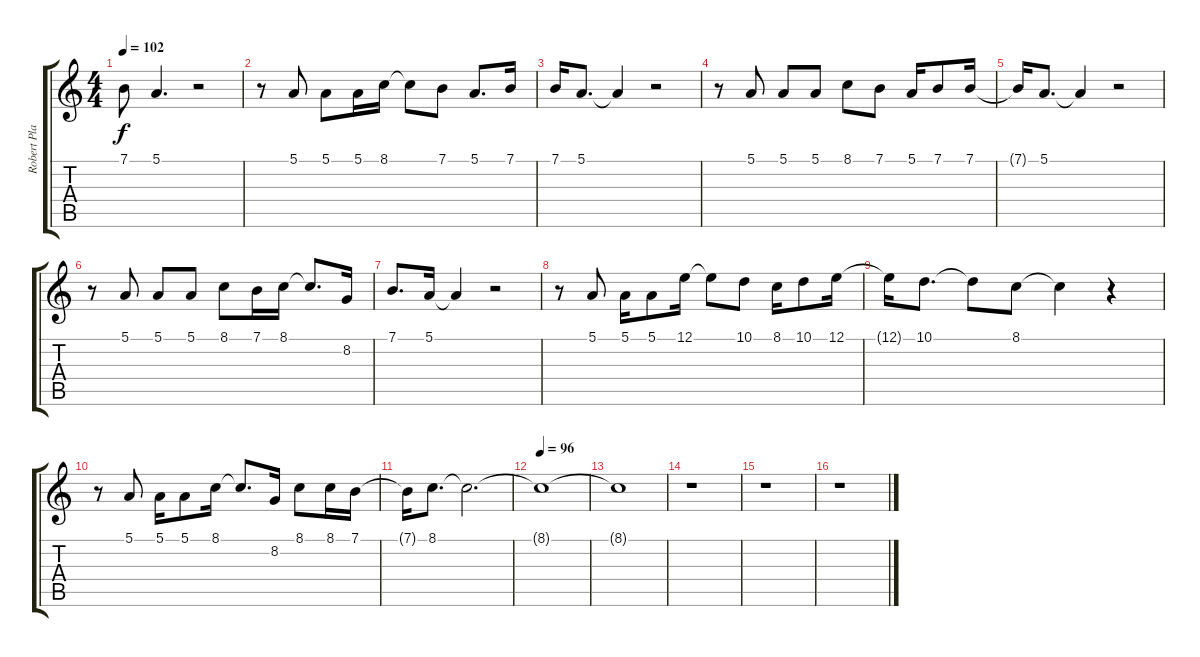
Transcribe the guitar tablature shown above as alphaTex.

\track ("Robert Plant - Vocals" "Robert Pla") {instrument harmonica}
\staff {score tabs}
\tuning (E4 B3 G3 D3 A2 E2) {hide}
\ts (4 4)
\tempo 102
\clef g2
\ks c
7.1.8{dy f} 5.1.4{d} r.2 |
r.8 5.1.8 5.1.8 5.1.16 8.1.16 8.1{t}.8 7.1.8 5.1.8{d} 7.1.16 |
7.1.16 5.1.8{d} 5.1{t}.4 r.2 |
r.8 5.1.8 5.1.8 5.1.8 8.1.8 7.1.8 5.1.16 7.1.8 7.1.16 |
7.1{t}.16 5.1.8{d} 5.1{t}.4 r.2 |
r.8 5.1.8 5.1.8 5.1.8 8.1.8 7.1.16 8.1.16 8.1{t}.8{d} 8.2.16 |
7.1.8{d} 5.1.16 5.1{t}.4 r.2 |
r.8 5.1.8 5.1.16 5.1.8 12.1.16 12.1{t}.8 10.1.8 8.1.16 10.1.8 12.1.16 |
12.1{t}.16 10.1.8{d} 10.1{t}.8 8.1.8 8.1{t}.4 r.4 |
r.8 5.1.8 5.1.16 5.1.8 8.1.16 8.1{t}.8{d} 8.2.16 8.1.8 8.1.16 7.1.16 |
7.1{t}.16 8.1.8{d} 8.1{t}.2{d} |
\tempo 96
8.1{t}.1 |
8.1{t}.1 |
r.1 |
r.1 |
r.1
